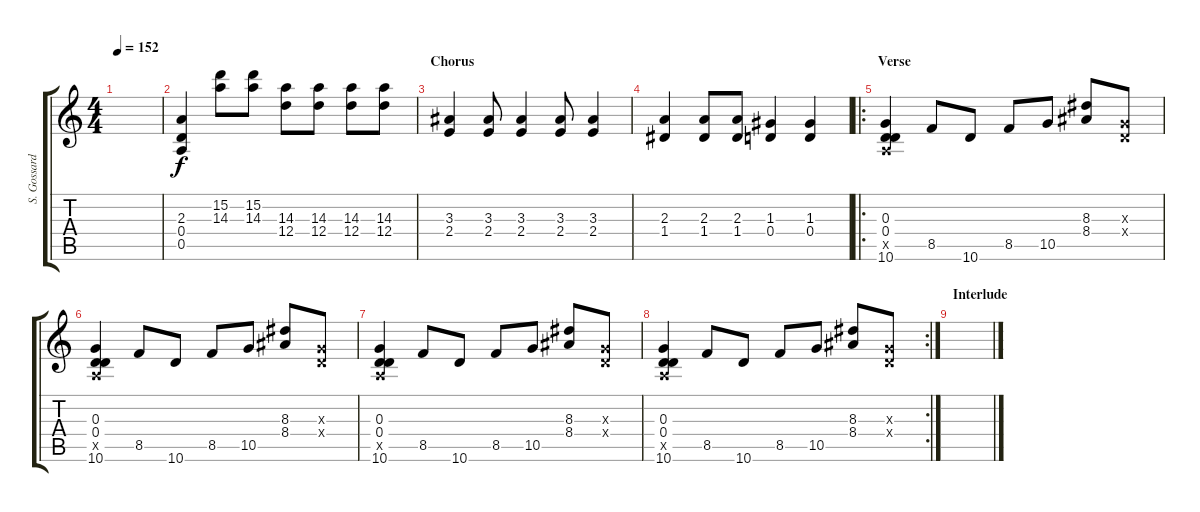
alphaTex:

\track ("S. Gossard" "S. Gossard") {instrument overdrivenguitar}
\staff {score tabs}
\tuning (E4 B3 G3 D3 A2 E2) {hide}
\ts (4 4)
\tempo 152
\clef g2
\ks c
|
(2.3 0.4 0.5).4 (15.2 14.3).8 (15.2 14.3).8 (14.3 12.4).8 (14.3 12.4).8 (14.3 12.4).8 (14.3 12.4).8 |
\section ("" "Chorus")
(3.3 2.4).4 (3.3 2.4).8 (3.3 2.4).4 (3.3 2.4).8 (3.3 2.4).4 |
(2.3 1.4).4 (2.3 1.4).8 (2.3 1.4).8 (1.3 0.4).4 (1.3 0.4).4 |
\ro
\section ("" "Verse")
(0.3 0.4 0.5{x} 10.6).4 8.5.8 10.6.8 8.5.8 10.5.8 (8.3 8.4).8 (0.3{x} 0.4{x}).8 |
(0.3 0.4 0.5{x} 10.6).4 8.5.8 10.6.8 8.5.8 10.5.8 (8.3 8.4).8 (0.3{x} 0.4{x}).8 |
(0.3 0.4 0.5{x} 10.6).4 8.5.8 10.6.8 8.5.8 10.5.8 (8.3 8.4).8 (0.3{x} 0.4{x}).8 |
\rc 2
(0.3 0.4 0.5{x} 10.6).4 8.5.8 10.6.8 8.5.8 10.5.8 (8.3 8.4).8 (0.3{x} 0.4{x}).8 |
\section ("" "Interlude")
